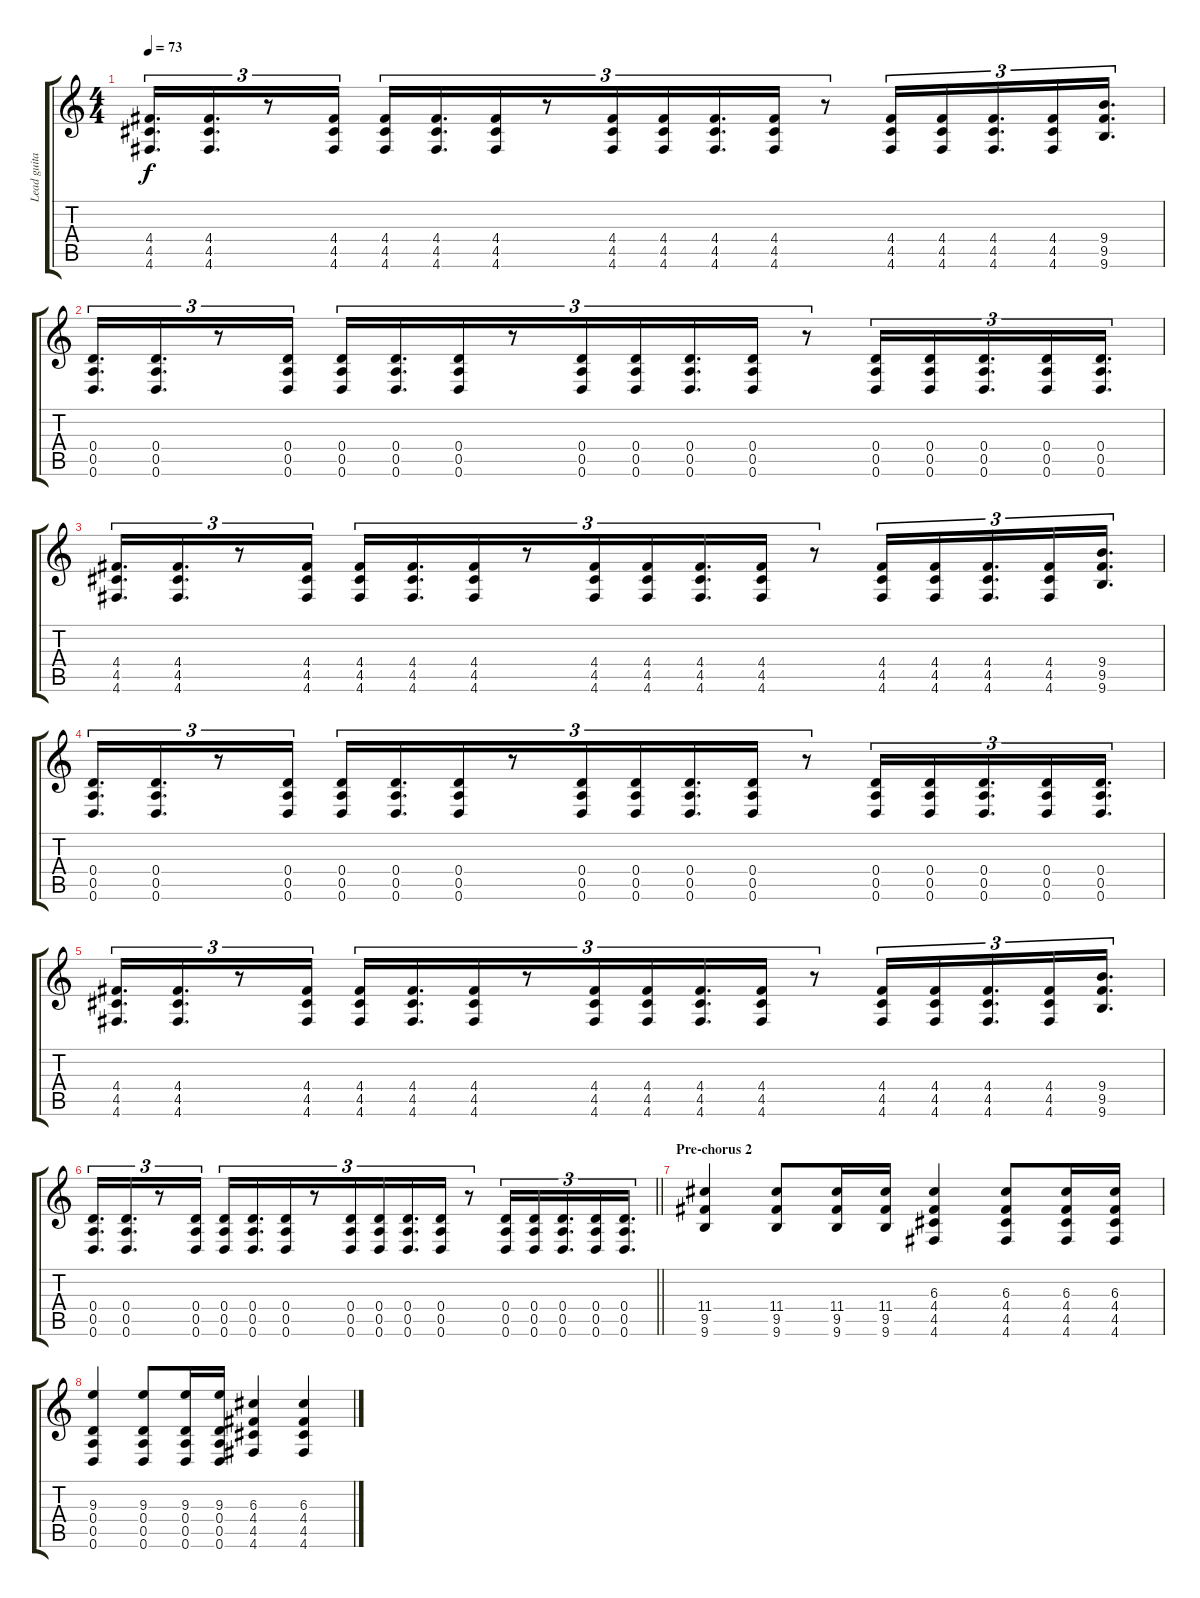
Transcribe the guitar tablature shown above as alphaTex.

\track ("Lead guitar" "Lead guita") {instrument distortionguitar}
\staff {score tabs}
\tuning (E4 B3 G3 D3 A2 D2) {hide}
\ts (4 4)
\tempo 73
\clef g2
\ks c
(4.4 4.5 4.6).16{d tu (3 2) dy f} (4.4 4.5 4.6).16{d tu (3 2)} r.8{tu (3 2)} (4.4 4.5 4.6).16{tu (3 2)} (4.4 4.5 4.6).16{tu (3 2)} (4.4 4.5 4.6).16{d tu (3 2)} (4.4 4.5 4.6).16{tu (3 2)} r.8{tu (3 2)} (4.4 4.5 4.6).16{tu (3 2)} (4.4 4.5 4.6).16{tu (3 2)} (4.4 4.5 4.6).16{d tu (3 2)} (4.4 4.5 4.6).16{tu (3 2)} r.8{tu (3 2)} (4.4 4.5 4.6).16{tu (3 2)} (4.4 4.5 4.6).16{tu (3 2)} (4.4 4.5 4.6).16{d tu (3 2)} (4.4 4.5 4.6).16{tu (3 2)} (9.4 9.5 9.6).16{d tu (3 2)} |
(0.4 0.5 0.6).16{d tu (3 2)} (0.4 0.5 0.6).16{d tu (3 2)} r.8{tu (3 2)} (0.4 0.5 0.6).16{tu (3 2)} (0.4 0.5 0.6).16{tu (3 2)} (0.4 0.5 0.6).16{d tu (3 2)} (0.4 0.5 0.6).16{tu (3 2)} r.8{tu (3 2)} (0.4 0.5 0.6).16{tu (3 2)} (0.4 0.5 0.6).16{tu (3 2)} (0.4 0.5 0.6).16{d tu (3 2)} (0.4 0.5 0.6).16{tu (3 2)} r.8{tu (3 2)} (0.4 0.5 0.6).16{tu (3 2)} (0.4 0.5 0.6).16{tu (3 2)} (0.4 0.5 0.6).16{d tu (3 2)} (0.4 0.5 0.6).16{tu (3 2)} (0.4 0.5 0.6).16{d tu (3 2)} |
(4.4 4.5 4.6).16{d tu (3 2)} (4.4 4.5 4.6).16{d tu (3 2)} r.8{tu (3 2)} (4.4 4.5 4.6).16{tu (3 2)} (4.4 4.5 4.6).16{tu (3 2)} (4.4 4.5 4.6).16{d tu (3 2)} (4.4 4.5 4.6).16{tu (3 2)} r.8{tu (3 2)} (4.4 4.5 4.6).16{tu (3 2)} (4.4 4.5 4.6).16{tu (3 2)} (4.4 4.5 4.6).16{d tu (3 2)} (4.4 4.5 4.6).16{tu (3 2)} r.8{tu (3 2)} (4.4 4.5 4.6).16{tu (3 2)} (4.4 4.5 4.6).16{tu (3 2)} (4.4 4.5 4.6).16{d tu (3 2)} (4.4 4.5 4.6).16{tu (3 2)} (9.4 9.5 9.6).16{d tu (3 2)} |
(0.4 0.5 0.6).16{d tu (3 2)} (0.4 0.5 0.6).16{d tu (3 2)} r.8{tu (3 2)} (0.4 0.5 0.6).16{tu (3 2)} (0.4 0.5 0.6).16{tu (3 2)} (0.4 0.5 0.6).16{d tu (3 2)} (0.4 0.5 0.6).16{tu (3 2)} r.8{tu (3 2)} (0.4 0.5 0.6).16{tu (3 2)} (0.4 0.5 0.6).16{tu (3 2)} (0.4 0.5 0.6).16{d tu (3 2)} (0.4 0.5 0.6).16{tu (3 2)} r.8{tu (3 2)} (0.4 0.5 0.6).16{tu (3 2)} (0.4 0.5 0.6).16{tu (3 2)} (0.4 0.5 0.6).16{d tu (3 2)} (0.4 0.5 0.6).16{tu (3 2)} (0.4 0.5 0.6).16{d tu (3 2)} |
(4.4 4.5 4.6).16{d tu (3 2)} (4.4 4.5 4.6).16{d tu (3 2)} r.8{tu (3 2)} (4.4 4.5 4.6).16{tu (3 2)} (4.4 4.5 4.6).16{tu (3 2)} (4.4 4.5 4.6).16{d tu (3 2)} (4.4 4.5 4.6).16{tu (3 2)} r.8{tu (3 2)} (4.4 4.5 4.6).16{tu (3 2)} (4.4 4.5 4.6).16{tu (3 2)} (4.4 4.5 4.6).16{d tu (3 2)} (4.4 4.5 4.6).16{tu (3 2)} r.8{tu (3 2)} (4.4 4.5 4.6).16{tu (3 2)} (4.4 4.5 4.6).16{tu (3 2)} (4.4 4.5 4.6).16{d tu (3 2)} (4.4 4.5 4.6).16{tu (3 2)} (9.4 9.5 9.6).16{d tu (3 2)} |
\barLineRight lightlight
(0.4 0.5 0.6).16{d tu (3 2)} (0.4 0.5 0.6).16{d tu (3 2)} r.8{tu (3 2)} (0.4 0.5 0.6).16{tu (3 2)} (0.4 0.5 0.6).16{tu (3 2)} (0.4 0.5 0.6).16{d tu (3 2)} (0.4 0.5 0.6).16{tu (3 2)} r.8{tu (3 2)} (0.4 0.5 0.6).16{tu (3 2)} (0.4 0.5 0.6).16{tu (3 2)} (0.4 0.5 0.6).16{d tu (3 2)} (0.4 0.5 0.6).16{tu (3 2)} r.8{tu (3 2)} (0.4 0.5 0.6).16{tu (3 2)} (0.4 0.5 0.6).16{tu (3 2)} (0.4 0.5 0.6).16{d tu (3 2)} (0.4 0.5 0.6).16{tu (3 2)} (0.4 0.5 0.6).16{d tu (3 2)} |
\section ("" "Pre-chorus 2")
(11.4 9.5 9.6).4 (11.4 9.5 9.6).8 (11.4 9.5 9.6).16 (11.4 9.5 9.6).16 (6.3 4.4 4.5 4.6).4 (6.3 4.4 4.5 4.6).8 (6.3 4.4 4.5 4.6).16 (6.3 4.4 4.5 4.6).16 |
(9.3 0.4 0.5 0.6).4 (9.3 0.4 0.5 0.6).8 (9.3 0.4 0.5 0.6).16 (9.3 0.4 0.5 0.6).16 (6.3 4.4 4.5 4.6).4 (6.3 4.4 4.5 4.6).4
